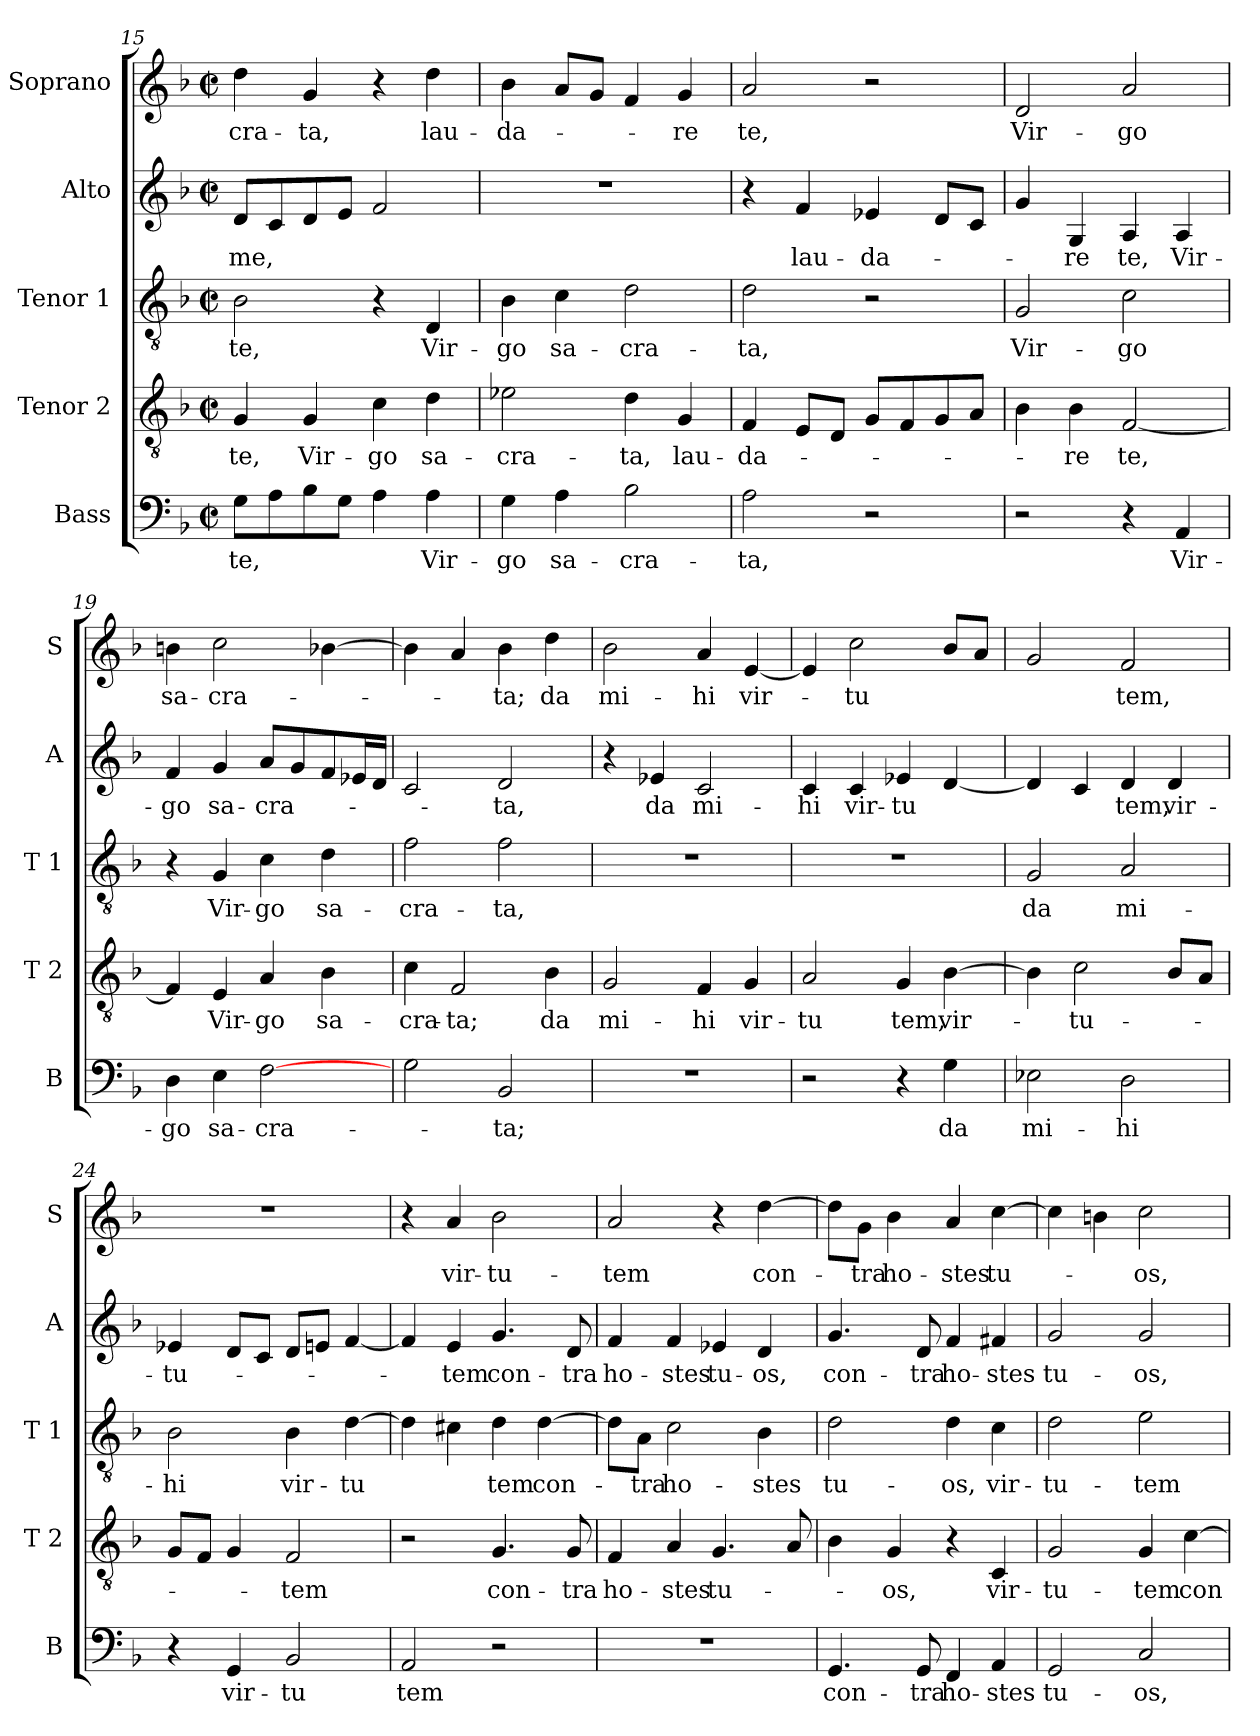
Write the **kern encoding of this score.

**kern	**text	**kern	**text	**kern	**text	**kern	**text	**kern	**text
*part5	*part5	*part4	*part4	*part3	*part3	*part2	*part2	*part1	*part1
*staff5	*staff5	*staff4	*staff4	*staff3	*staff3	*staff2	*staff2	*staff1	*staff1
*I"Bass	*	*I"Tenor 2	*	*I"Tenor 1	*	*I"Alto	*	*I"Soprano	*
*I'B	*	*I'T 2	*	*I'T 1	*	*I'A	*	*I'S	*
!!LO:LB:g=z
*clefF4	*	*clefGv2	*	*clefGv2	*	*clefG2	*	*clefG2	*
*k[b-]	*	*k[b-]	*	*k[b-]	*	*k[b-]	*	*k[b-]	*
*F:	*	*F:	*	*F:	*	*F:	*	*F:	*
*M2/2	*	*M2/2	*	*M2/2	*	*M2/2	*	*M2/2	*
*met(c|)	*	*met(c|)	*	*met(c|)	*	*met(c|)	*	*met(c|)	*
=15	=15	=15	=15	=15	=15	=15	=15	=15	=15
8G\L	te,	4G/	te,	2B-\	te,	8d/L	me,	4dd\	-cra-
8A\	.	.	.	.	.	8c/	.	.	.
8B-\	.	4G/	Vir-	.	.	8d/	.	4g/	-ta,
8G\J	.	.	.	.	.	8e/J	.	.	.
4A\	.	4c\	-go	4r	.	2f/	.	4r	.
4A\	Vir-	4d\	sa-	4D/	Vir-	.	.	4dd\	lau-
=16	=16	=16	=16	=16	=16	=16	=16	=16	=16
4G\	-go	2e-X\	-cra-	4B-\	-go	1r	.	4b-\	-da-
4A\	sa-	.	.	4c\	sa-	.	.	8a/L	.
.	.	.	.	.	.	.	.	8g/J	.
2B-\	-cra-	4d\	-ta,	2d\	-cra-	.	.	4f/	.
.	.	4G/	lau-	.	.	.	.	4g/	-re
=17	=17	=17	=17	=17	=17	=17	=17	=17	=17
2A\	-ta,	4F/	-da-	2d\	-ta,	4r	.	2a/	te,
.	.	8E/L	.	.	.	4f/	lau-	.	.
.	.	8D/J	.	.	.	.	.	.	.
2r	.	8G/L	.	2r	.	4e-X/	-da-	2r	.
.	.	8F/	.	.	.	.	.	.	.
.	.	8G/	.	.	.	8d/L	.	.	.
.	.	8A/J	.	.	.	8c/J	.	.	.
=18	=18	=18	=18	=18	=18	=18	=18	=18	=18
2r	.	4B-\	.	2G/	Vir-	4g/	.	2d/	Vir-
.	.	4B-\	-re	.	.	4G/	-re	.	.
4r	.	[2F/	te,	2c\	-go	4A/	te,	2a/	-go
4AA/	Vir-	.	.	.	.	4A/	Vir-	.	.
=19	=19	=19	=19	=19	=19	=19	=19	=19	=19
4D\	-go	4F/]	.	4r	.	4f/	-go	4bn\	sa-
4E\	sa-	4E/	Vir-	4G/	Vir-	4g/	sa-	2cc\	-cra-
[2F\	-cra-	4A/	-go	4c\	-go	8a/L	-cra-	.	.
.	.	.	.	.	.	8g/	.	.	.
.	.	4B-\	sa-	4d\	sa-	8f/	.	[4b-X\	.
.	.	.	.	.	.	16e-X/L	.	.	.
.	.	.	.	.	.	16d/JJ	.	.	.
!!LO:PB:g=z
=20	=20	=20	=20	=20	=20	=20	=20	=20	=20
2G\	.	4c\	-cra-	2f\	-cra-	2c/	.	4b-\]	.
.	.	2F/	-ta;	.	.	.	.	4a/	.
2BB-/	-ta;	.	.	2f\	-ta,	2d/	-ta,	4b-\	-ta;
.	.	4B-\	da	.	.	.	.	4dd\	da
=21	=21	=21	=21	=21	=21	=21	=21	=21	=21
1r	.	2G/	mi-	1r	.	4r	.	2b-\	mi-
.	.	.	.	.	.	4e-X/	da	.	.
.	.	4F/	-hi	.	.	2c/	mi-	4a/	-hi
.	.	4G/	vir-	.	.	.	.	[4e/	vir-
=22	=22	=22	=22	=22	=22	=22	=22	=22	=22
2r	.	2A/	-tu	1r	.	4c/	-hi	4e/]	.
.	.	.	.	.	.	4c/	vir-	2cc\	-tu
4r	.	4G/	tem,	.	.	4e-X/	-tu	.	.
4G\	da	[4B-\	vir-	.	.	[4d/	.	8b-/L	.
.	.	.	.	.	.	.	.	8a/J	.
=23	=23	=23	=23	=23	=23	=23	=23	=23	=23
2E-X\	mi-	4B-\]	.	2G/	da	4d/]	.	2g/	.
.	.	2c\	-tu-	.	.	4c/	.	.	.
2D\	-hi	.	.	2A/	mi-	4d/	tem,	2f/	tem,
.	.	8B-/L	.	.	.	4d/	vir-	.	.
.	.	8A/J	.	.	.	.	.	.	.
=24	=24	=24	=24	=24	=24	=24	=24	=24	=24
4r	.	8G/L	.	2B-\	-hi	4e-X/	-tu-	1r	.
.	.	8F/J	.	.	.	.	.	.	.
4GG/	vir-	4G/	.	.	.	8d/L	.	.	.
.	.	.	.	.	.	8c/J	.	.	.
2BB-/	-tu	2F/	-tem	4B-\	vir-	8d/L	.	.	.
.	.	.	.	.	.	8en/J	.	.	.
.	.	.	.	[4d\	-tu	[4f/	.	.	.
!!LO:LB:g=z
=25	=25	=25	=25	=25	=25	=25	=25	=25	=25
2AA/	tem	2r	.	4d\]	.	4f/]	.	4r	.
.	.	.	.	4c#X\	.	4e/	-tem	4a/	vir-
2r	.	4.G/	con-	4d\	tem	4.g/	con-	2b-\	-tu-
.	.	.	.	[4d\	con-	.	.	.	.
.	.	8G/	-tra	.	.	8d/	-tra	.	.
=26	=26	=26	=26	=26	=26	=26	=26	=26	=26
1r	.	4F/	ho-	8d\L]	.	4f/	ho-	2a/	-tem
.	.	.	.	8A\J	-tra	.	.	.	.
.	.	4A/	-stes	2c\	ho-	4f/	-stes	.	.
.	.	4.G/	tu-	.	.	4e-X/	tu-	4r	.
.	.	.	.	4B-\	-stes	4d/	-os,	[4dd\	con-
.	.	8A/	.	.	.	.	.	.	.
=27	=27	=27	=27	=27	=27	=27	=27	=27	=27
4.GG/	con-	4B-\	.	2d\	tu-	4.g/	con-	8dd\L]	.
.	.	.	.	.	.	.	.	8g\J	-tra
.	.	4G/	-os,	.	.	.	.	4b-\	ho-
8GG/	-tra	.	.	.	.	8d/	-tra	.	.
4FF/	ho-	4r	.	4d\	-os,	4f/	ho-	4a/	-stes
4AA/	-stes	4C/	vir-	4c\	vir-	4f#X/	-stes	[4cc\	tu-
=28	=28	=28	=28	=28	=28	=28	=28	=28	=28
2GG/	tu-	2G/	-tu-	2d\	-tu-	2g/	tu-	4cc\]	.
.	.	.	.	.	.	.	.	4bn\	.
2C/	-os,	4G/	-tem	2e\	-tem	2g/	-os,	2cc\	-os,
.	.	[4c\	con-	.	.	.	.	.	.
=	=	=	=	=	=	=	=	=	=
*-	*-	*-	*-	*-	*-	*-	*-	*-	*-
